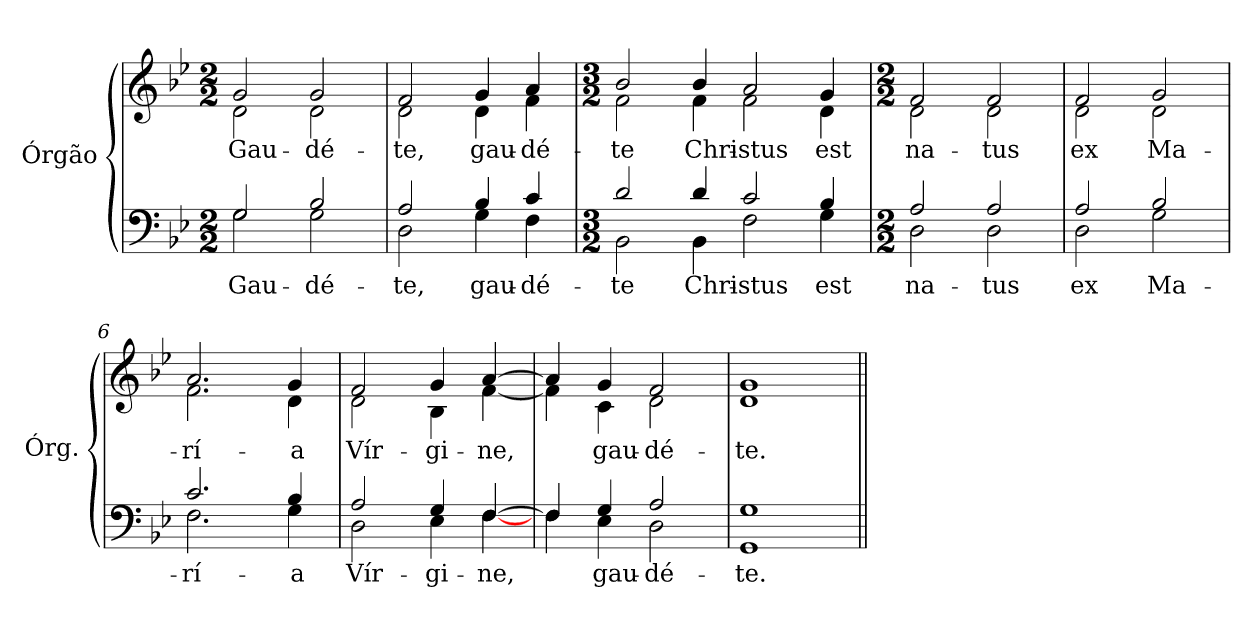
**kern	**text	**kern	**text
*part1	*part1	*part1	*part1
*staff2	*staff2	*staff1	*staff1
*I"Órgão	*	*	*
*I'Órg.	*	*	*
!!LO:PB:g=z
*clefF4	*	*clefG2	*
*k[b-e-]	*	*k[b-e-]	*
*g:	*	*g:	*
*M2/2	*	*M2/2	*
*MM208	*	*MM208	*
=1	=1	=1	=1
!	!LO:LY:b:color=#000000	!	!
*^	*	*	*
!	!	!	!	!LO:LY:b:color=#000000
*	*	*	*^	*
2Gi/	2Gi\	Gau-	2gi/	2di\	Gau-
!	!	!LO:LY:b:color=#000000	!	!	!
!	!	!	!	!	!LO:LY:b:color=#000000
2B-i/	2Gi\	-dé-	2gi/	2di\	-dé-
=2	=2	=2	=2	=2	=2
!	!	!LO:LY:b:color=#000000	!	!	!
!	!	!	!	!	!LO:LY:b:color=#000000
2Ai/	2Di\	-te,	2fi/	2di\	-te,
!	!	!LO:LY:b:color=#000000	!	!	!
!	!	!	!	!	!LO:LY:b:color=#000000
4B-i/	4Gi\	gau-	4gi/	4di\	gau-
!	!	!LO:LY:b:color=#000000	!	!	!
!	!	!	!	!	!LO:LY:b:color=#000000
4ci/	4Fi\	-dé-	4ai/	4fi\	-dé-
=3	=3	=3	=3	=3	=3
*M3/2	*	*	*M3/2	*	*
!	!	!LO:LY:b:color=#000000	!	!	!
!	!	!	!	!	!LO:LY:b:color=#000000
2di/	2BB-i\	-te	2b-i/	2fi\	-te
!	!	!LO:LY:b:color=#000000	!	!	!
!	!	!	!	!	!LO:LY:b:color=#000000
4di/	4BB-i\	Chri-	4b-i/	4fi\	Chri-
!	!	!LO:LY:b:color=#000000	!	!	!
!	!	!	!	!	!LO:LY:b:color=#000000
2ci/	2Fi\	-stus	2ai/	2fi\	-stus
!	!	!LO:LY:b:color=#000000	!	!	!
!	!	!	!	!	!LO:LY:b:color=#000000
4B-i/	4Gi\	est	4gi/	4di\	est
=4	=4	=4	=4	=4	=4
*M2/2	*	*	*M2/2	*	*
!	!	!LO:LY:b:color=#000000	!	!	!
!	!	!	!	!	!LO:LY:b:color=#000000
2Ai/	2Di\	na-	2fi/	2di\	na-
!	!	!LO:LY:b:color=#000000	!	!	!
!	!	!	!	!	!LO:LY:b:color=#000000
2Ai/	2Di\	-tus	2fi/	2di\	-tus
!!LO:LB:g=z	!!
=5	=5	=5	=5	=5	=5
!	!	!LO:LY:b:color=#000000	!	!	!
!	!	!	!	!	!LO:LY:b:color=#000000
2Ai/	2Di\	ex	2fi/	2di\	ex
!	!	!LO:LY:b:color=#000000	!	!	!
!	!	!	!	!	!LO:LY:b:color=#000000
2B-i/	2Gi\	Ma-	2gi/	2di\	Ma-
=6	=6	=6	=6	=6	=6
!	!	!LO:LY:b:color=#000000	!	!	!
!	!	!	!	!	!LO:LY:b:color=#000000
2.ci/	2.Fi\	-rí-	2.ai/	2.fi\	-rí-
!	!	!LO:LY:b:color=#000000	!	!	!
!	!	!	!	!	!LO:LY:b:color=#000000
4B-i/	4Gi\	-a	4gi/	4di\	-a
=7	=7	=7	=7	=7	=7
!	!	!LO:LY:b:color=#000000	!	!	!
!	!	!	!	!	!LO:LY:b:color=#000000
2Ai/	2Di\	Vír-	2fi/	2di\	Vír-
!	!	!LO:LY:b:color=#000000	!	!	!
!	!	!	!	!	!LO:LY:b:color=#000000
4Gi/	4E-i\	-gi-	4gi/	4B-i\	-gi-
!	!	!LO:LY:b:color=#000000	!	!	!
!	!	!	!	!	!LO:LY:b:color=#000000
[>4Fi/	[<4Fi\	-ne,	[>4ai/	[<4fi\	-ne,
=8	=8	=8	=8	=8	=8
4Fi/]	4Fi\	.	4ai/]	4fi\]	.
!	!	!LO:LY:b:color=#000000	!	!	!
!	!	!	!	!	!LO:LY:b:color=#000000
4Gi/	4E-i\	gau-	4gi/	4ci\	gau-
!	!	!LO:LY:b:color=#000000	!	!	!
!	!	!	!	!	!LO:LY:b:color=#000000
2Ai/	2Di\	-dé-	2fi/	2di\	-dé-
=9	=9	=9	=9	=9	=9
!	!	!LO:LY:b:color=#000000	!	!	!
!	!	!	!	!	!LO:LY:b:color=#000000
1Gi	1GGi	-te.	1gi	1di	-te.
*v	*v	*	*	*	*
*	*	*v	*v	*
=||	=||	=||	=||
*-	*-	*-	*-
